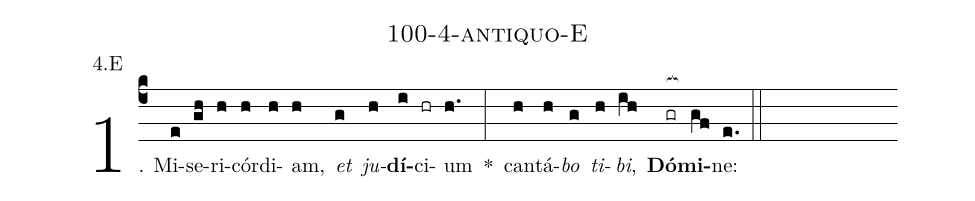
name: 100-4-antiquo-E;
annotation: 4.E;
%%
(c4)1. Mi(e)se(gh)ri(h)cór(h)di(h)am,(h) <i>et</i>(g) <i>ju</i>(h)<b>dí</b>(i)ci(hr)um(h.) *(:) can(h)tá(h)<i>bo</i>(g) <i>ti</i>(h)<i>bi</i>,(ih) <b>Dó</b>(gr[ocb:1{])<b>mi</b>(gf[ocb:0}])ne:(e.) (::)
